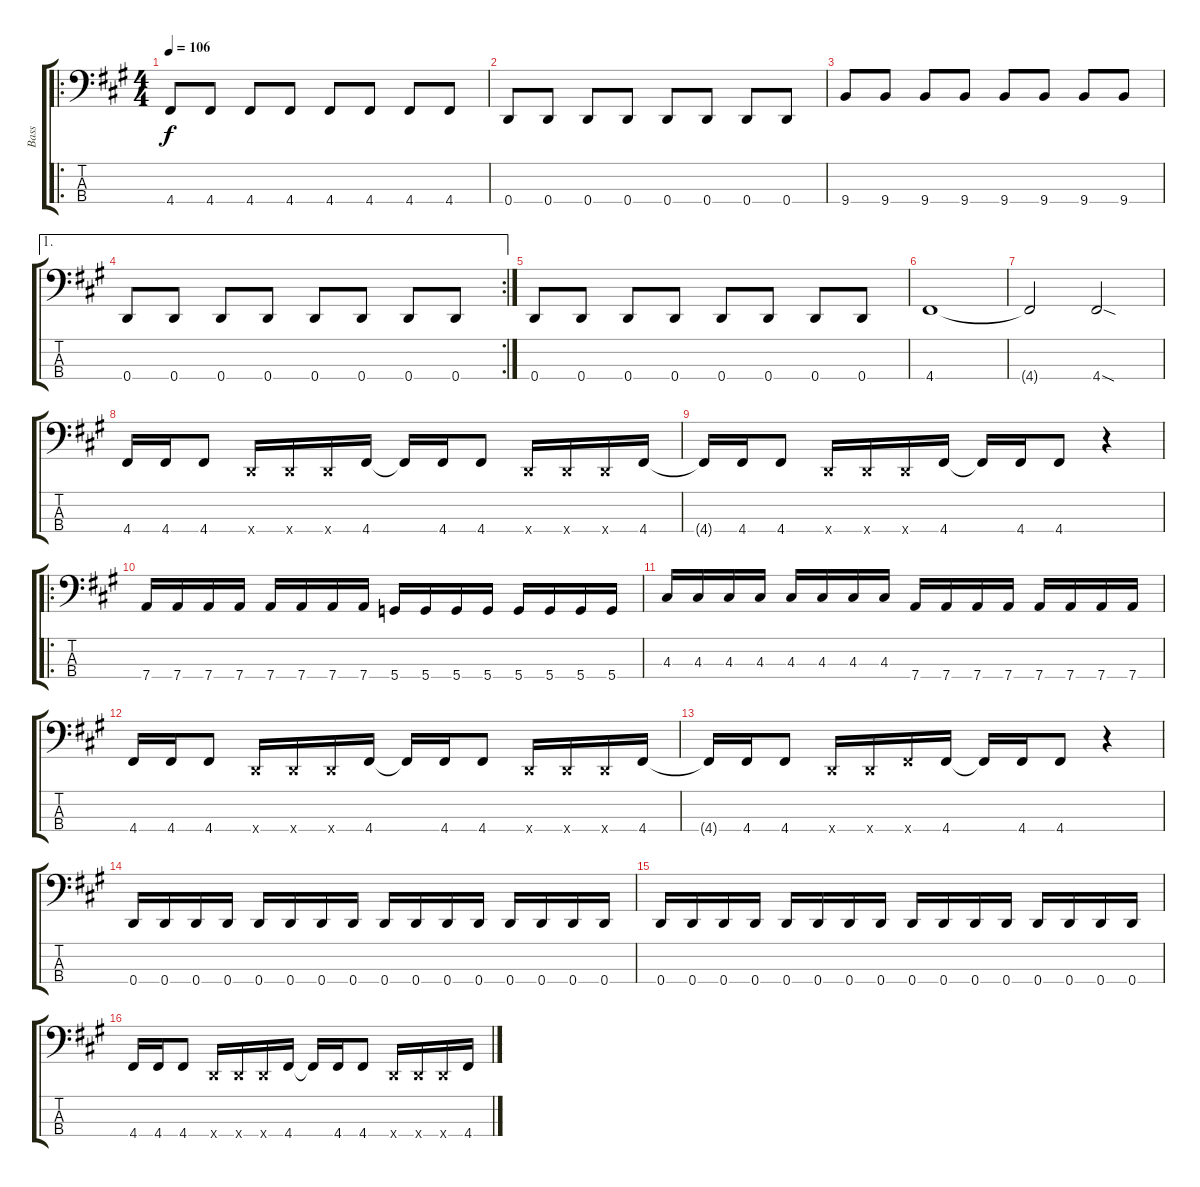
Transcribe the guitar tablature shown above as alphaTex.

\track ("Bass" "Bass") {instrument electricbassfinger}
\staff {score tabs}
\tuning (G2 D2 A1 D1) {hide}
\ro
\ts (4 4)
\tempo 106
\clef f4
\ks a
4.4.8{dy f instrument electricbassfinger} 4.4.8 4.4.8 4.4.8 4.4.8 4.4.8 4.4.8 4.4.8 |
0.4.8 0.4.8 0.4.8 0.4.8 0.4.8 0.4.8 0.4.8 0.4.8 |
9.4.8 9.4.8 9.4.8 9.4.8 9.4.8 9.4.8 9.4.8 9.4.8 |
\ae 1
\rc 2
0.4.8 0.4.8 0.4.8 0.4.8 0.4.8 0.4.8 0.4.8 0.4.8 |
0.4.8 0.4.8 0.4.8 0.4.8 0.4.8 0.4.8 0.4.8 0.4.8 |
4.4.1 |
4.4{t}.2 4.4{sod}.2 |
4.4.16 4.4.16 4.4.8 0.4{x}.16 0.4{x}.16 0.4{x}.16 4.4.16 4.4{t}.16 4.4.16 4.4.8 0.4{x}.16 0.4{x}.16 0.4{x}.16 4.4.16 |
4.4{t}.16 4.4.16 4.4.8 0.4{x}.16 0.4{x}.16 0.4{x}.16 4.4.16 4.4{t}.16 4.4.16 4.4.8 r.4 |
\ro
7.4.16 7.4.16 7.4.16 7.4.16 7.4.16 7.4.16 7.4.16 7.4.16 5.4.16 5.4.16 5.4.16 5.4.16 5.4.16 5.4.16 5.4.16 5.4.16 |
4.3.16 4.3.16 4.3.16 4.3.16 4.3.16 4.3.16 4.3.16 4.3.16 7.4.16 7.4.16 7.4.16 7.4.16 7.4.16 7.4.16 7.4.16 7.4.16 |
4.4.16 4.4.16 4.4.8 0.4{x}.16 0.4{x}.16 0.4{x}.16 4.4.16 4.4{t}.16 4.4.16 4.4.8 0.4{x}.16 0.4{x}.16 0.4{x}.16 4.4.16 |
4.4{t}.16 4.4.16 4.4.8 0.4{x}.16 0.4{x}.16 4.4{x}.16 4.4.16 4.4{t}.16 4.4.16 4.4.8 r.4 |
0.4.16 0.4.16 0.4.16 0.4.16 0.4.16 0.4.16 0.4.16 0.4.16 0.4.16 0.4.16 0.4.16 0.4.16 0.4.16 0.4.16 0.4.16 0.4.16 |
0.4.16 0.4.16 0.4.16 0.4.16 0.4.16 0.4.16 0.4.16 0.4.16 0.4.16 0.4.16 0.4.16 0.4.16 0.4.16 0.4.16 0.4.16 0.4.16 |
4.4.16 4.4.16 4.4.8 0.4{x}.16 0.4{x}.16 0.4{x}.16 4.4.16 4.4{t}.16 4.4.16 4.4.8 0.4{x}.16 0.4{x}.16 0.4{x}.16 4.4.16
